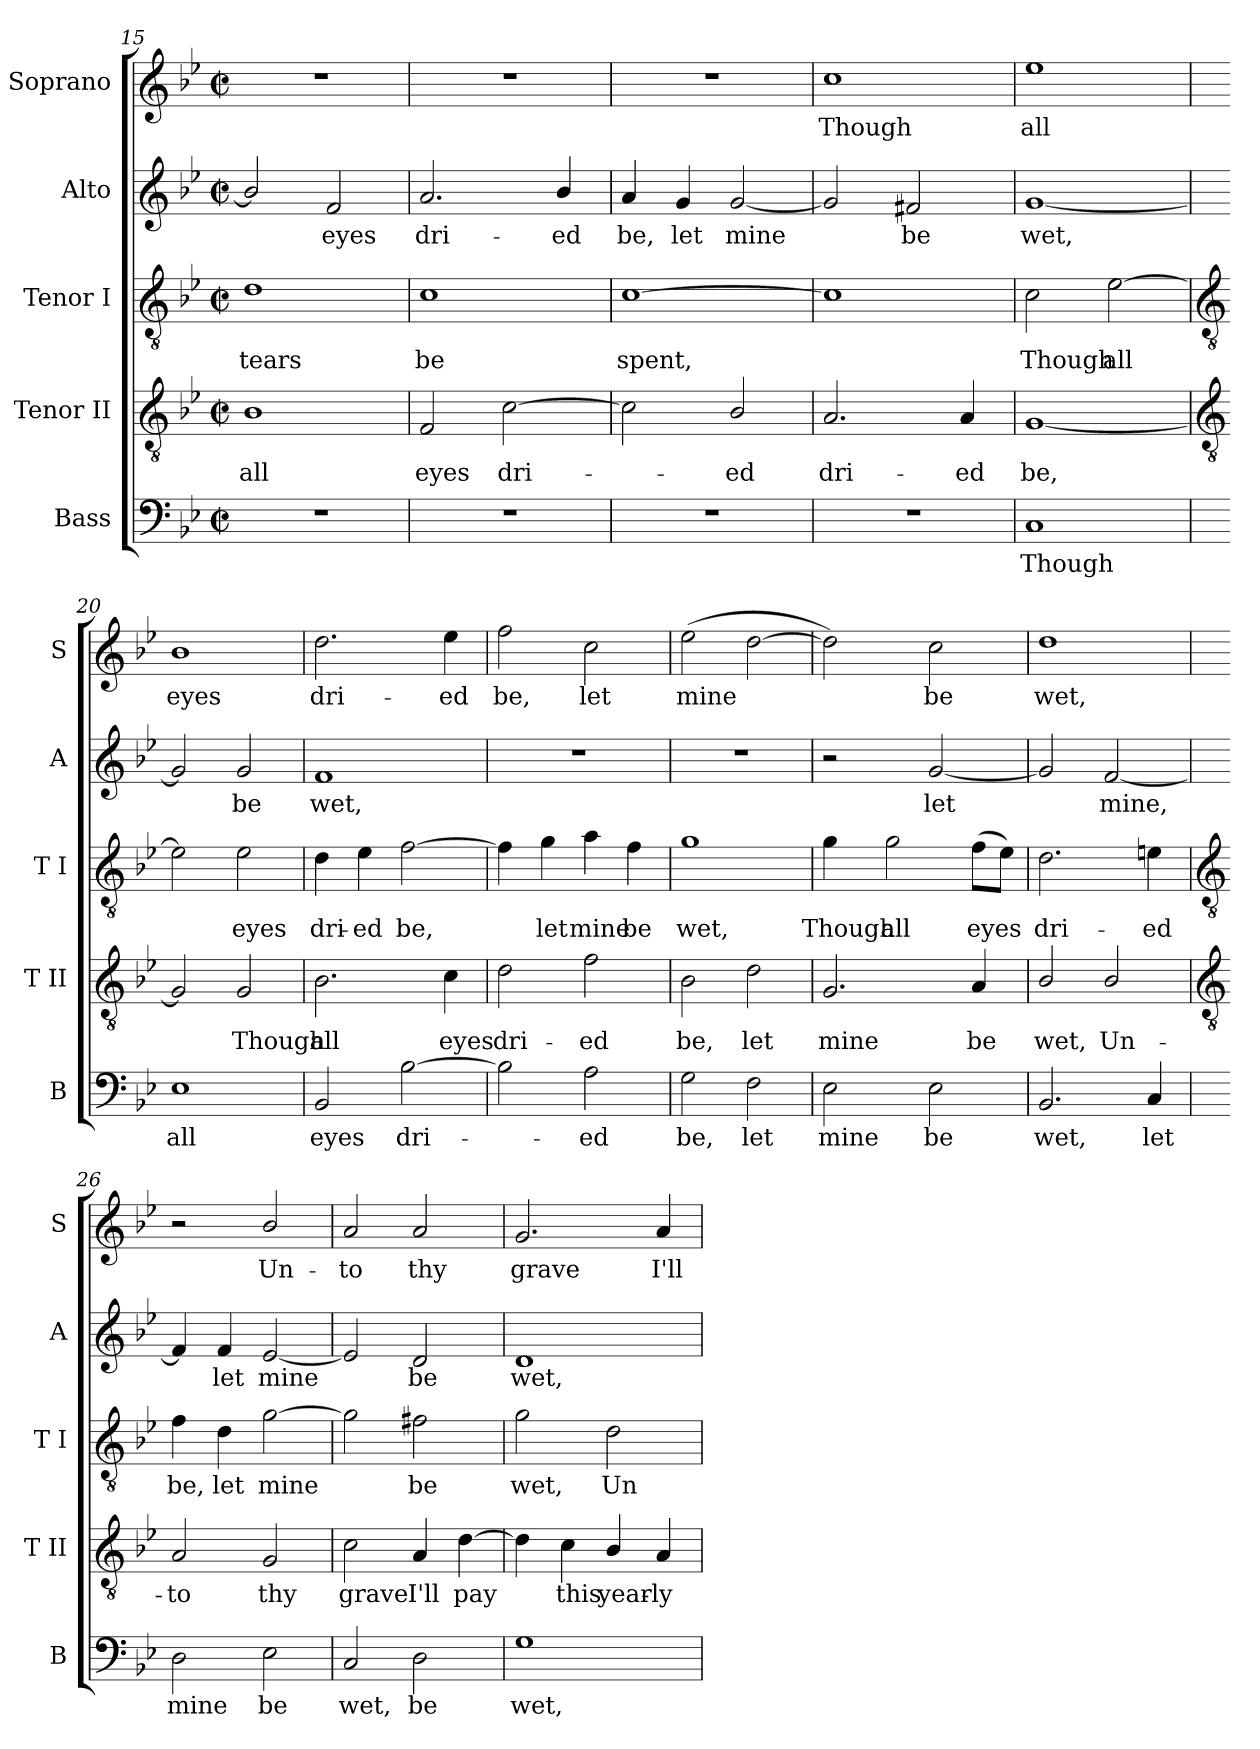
**kern	**text	**kern	**text	**kern	**text	**kern	**text	**kern	**text
*part5	*part5	*part4	*part4	*part3	*part3	*part2	*part2	*part1	*part1
*staff5	*staff5	*staff4	*staff4	*staff3	*staff3	*staff2	*staff2	*staff1	*staff1
*I"Bass	*	*I"Tenor II	*	*I"Tenor I	*	*I"Alto	*	*I"Soprano	*
*I'B	*	*I'T II	*	*I'T I	*	*I'A	*	*I'S	*
*clefF4	*	*clefGv2	*	*clefGv2	*	*clefG2	*	*clefG2	*
*k[b-e-]	*	*k[b-e-]	*	*k[b-e-]	*	*k[b-e-]	*	*k[b-e-]	*
*B-:	*	*B-:	*	*B-:	*	*B-:	*	*B-:	*
*M2/2	*	*M2/2	*	*M2/2	*	*M2/2	*	*M2/2	*
*met(c|)	*	*met(c|)	*	*met(c|)	*	*met(c|)	*	*met(c|)	*
=15	=15	=15	=15	=15	=15	=15	=15	=15	=15
!	!	!	!LO:LY:b	!	!LO:LY:b	!	!	!	!
1r	.	1B-	all	1d	tears	2b-/]	.	1r	.
!	!	!	!	!	!	!	!LO:LY:b	!	!
.	.	.	.	.	.	2f	eyes	.	.
=16	=16	=16	=16	=16	=16	=16	=16	=16	=16
!	!	!	!LO:LY:b	!	!LO:LY:b	!	!LO:LY:b	!	!
1r	.	2F	eyes	1c	be	2.a	dri-	1r	.
!	!	!	!LO:LY:b	!	!	!	!	!	!
.	.	[2c	dri-	.	.	.	.	.	.
!	!	!	!	!	!	!	!LO:LY:b	!	!
.	.	.	.	.	.	4b-/	-ed	.	.
=17	=17	=17	=17	=17	=17	=17	=17	=17	=17
!	!	!	!	!	!LO:LY:b	!	!LO:LY:b	!	!
1r	.	2c]	.	[1c	spent,	4a	be,	1r	.
!	!	!	!	!	!	!	!LO:LY:b	!	!
.	.	.	.	.	.	4g	let	.	.
!	!	!	!LO:LY:b	!	!	!	!LO:LY:b	!	!
.	.	2B-/	ed	.	.	[2g	mine	.	.
=18	=18	=18	=18	=18	=18	=18	=18	=18	=18
!	!	!	!LO:LY:b	!	!	!	!	!	!LO:LY:b
1r	.	2.A	dri-	1c]	.	2g]	.	1cc	Though
!	!	!	!	!	!	!	!LO:LY:b	!	!
.	.	.	.	.	.	2f#X	be	.	.
!	!	!	!LO:LY:b	!	!	!	!	!	!
.	.	4A	-ed	.	.	.	.	.	.
=19	=19	=19	=19	=19	=19	=19	=19	=19	=19
!	!LO:LY:b	!	!LO:LY:b	!	!LO:LY:b	!	!LO:LY:b	!	!LO:LY:b
1C	Though	[1G	be,	2c	Though	[1g	wet,	1ee-	all
!	!	!	!	!	!LO:LY:b	!	!	!	!
.	.	.	.	[2e-	all	.	.	.	.
!!LO:LB:g=z
=20	=20	=20	=20	=20	=20	=20	=20	=20	=20
*	*	*clefGv2	*	*clefGv2	*	*	*	*	*
!	!LO:LY:b	!	!	!	!	!	!	!	!LO:LY:b
1E-	all	2G]	.	2e-]	.	2g]	.	1b-	eyes
!	!	!	!LO:LY:b	!	!LO:LY:b	!	!LO:LY:b	!	!
.	.	2G	Though	2e-	eyes	2g	be	.	.
=21	=21	=21	=21	=21	=21	=21	=21	=21	=21
!	!LO:LY:b	!	!LO:LY:b	!	!LO:LY:b	!	!LO:LY:b	!	!LO:LY:b
2BB-	eyes	2.B-	all	4d	dri-	1f	wet,	2.dd	dri-
!	!	!	!	!	!LO:LY:b	!	!	!	!
.	.	.	.	4e-	-ed	.	.	.	.
!	!LO:LY:b	!	!	!	!LO:LY:b	!	!	!	!
[2B-	dri-	.	.	[2f	be,	.	.	.	.
!	!	!	!LO:LY:b	!	!	!	!	!	!LO:LY:b
.	.	4c	eyes	.	.	.	.	4ee-	-ed
=22	=22	=22	=22	=22	=22	=22	=22	=22	=22
!	!	!	!LO:LY:b	!	!	!	!	!	!LO:LY:b
2B-]	.	2d	dri-	4f]	.	1r	.	2ff	be,
!	!	!	!	!	!LO:LY:b	!	!	!	!
.	.	.	.	4g	let	.	.	.	.
!	!LO:LY:b	!	!LO:LY:b	!	!LO:LY:b	!	!	!	!LO:LY:b
2A	ed	2f	-ed	4a	mine	.	.	2cc	let
!	!	!	!	!	!LO:LY:b	!	!	!	!
.	.	.	.	4f	be	.	.	.	.
=23	=23	=23	=23	=23	=23	=23	=23	=23	=23
!	!LO:LY:b	!	!LO:LY:b	!	!LO:LY:b	!	!	!	!LO:LY:b
2G	be,	2B-	be,	1g	wet,	1r	.	(>2ee-	mine
!	!LO:LY:b	!	!LO:LY:b	!	!	!	!	!	!
2F	let	2d	let	.	.	.	.	[2dd	.
=24	=24	=24	=24	=24	=24	=24	=24	=24	=24
!	!LO:LY:b	!	!LO:LY:b	!	!LO:LY:b	!	!	!	!
2E-	mine	2.G	mine	4g	Though	2r	.	2dd])	.
!	!	!	!	!	!LO:LY:b	!	!	!	!
.	.	.	.	2g	all	.	.	.	.
!	!LO:LY:b	!	!	!	!	!	!LO:LY:b	!	!LO:LY:b
2E-	be	.	.	.	.	[2g	let	2cc	be
!	!	!	!LO:LY:b	!	!LO:LY:b	!	!	!	!
.	.	4A	be	(>8fL	eyes	.	.	.	.
.	.	.	.	8e-J)	.	.	.	.	.
=25	=25	=25	=25	=25	=25	=25	=25	=25	=25
!	!LO:LY:b	!	!LO:LY:b	!	!LO:LY:b	!	!	!	!LO:LY:b
2.BB-	wet,	2B-/	wet,	2.d	dri-	2g]	.	1dd	wet,
!	!	!	!LO:LY:b	!	!	!	!LO:LY:b	!	!
.	.	2B-/	Un-	.	.	[2f	mine,	.	.
!	!LO:LY:b	!	!	!	!LO:LY:b	!	!	!	!
4C	let	.	.	4en	-ed	.	.	.	.
!!LO:LB:g=z
=26	=26	=26	=26	=26	=26	=26	=26	=26	=26
*	*	*clefGv2	*	*clefGv2	*	*	*	*	*
!	!LO:LY:b	!	!LO:LY:b	!	!LO:LY:b	!	!	!	!
2D	mine	2A	-to	4f	be,	4f]	.	2r	.
!	!	!	!	!	!LO:LY:b	!	!LO:LY:b	!	!
.	.	.	.	4d	let	4f	let	.	.
!	!LO:LY:b	!	!LO:LY:b	!	!LO:LY:b	!	!LO:LY:b	!	!LO:LY:b
2E-	be	2G	thy	[2g	mine	[2e-	mine	2b-/	Un-
=27	=27	=27	=27	=27	=27	=27	=27	=27	=27
!	!LO:LY:b	!	!LO:LY:b	!	!	!	!	!	!LO:LY:b
2C	wet,	2c	grave	2g]	.	2e-]	.	2a	-to
!	!LO:LY:b	!	!LO:LY:b	!	!LO:LY:b	!	!LO:LY:b	!	!LO:LY:b
2D	be	4A	I'll	2f#X	be	2d	be	2a	thy
!	!	!	!LO:LY:b	!	!	!	!	!	!
.	.	[4d	pay	.	.	.	.	.	.
=28	=28	=28	=28	=28	=28	=28	=28	=28	=28
!	!LO:LY:b	!	!	!	!LO:LY:b	!	!LO:LY:b	!	!LO:LY:b
1G	wet,	4d]	.	2g	wet,	1d	wet,	2.g	grave
!	!	!	!LO:LY:b	!	!	!	!	!	!
.	.	4c	this	.	.	.	.	.	.
!	!	!	!LO:LY:b	!	!LO:LY:b	!	!	!	!
.	.	4B-/	year-	2d	Un-	.	.	.	.
!	!	!	!LO:LY:b	!	!	!	!	!	!LO:LY:b
.	.	4A	-ly	.	.	.	.	4a	I'll
=	=	=	=	=	=	=	=	=	=
*-	*-	*-	*-	*-	*-	*-	*-	*-	*-
